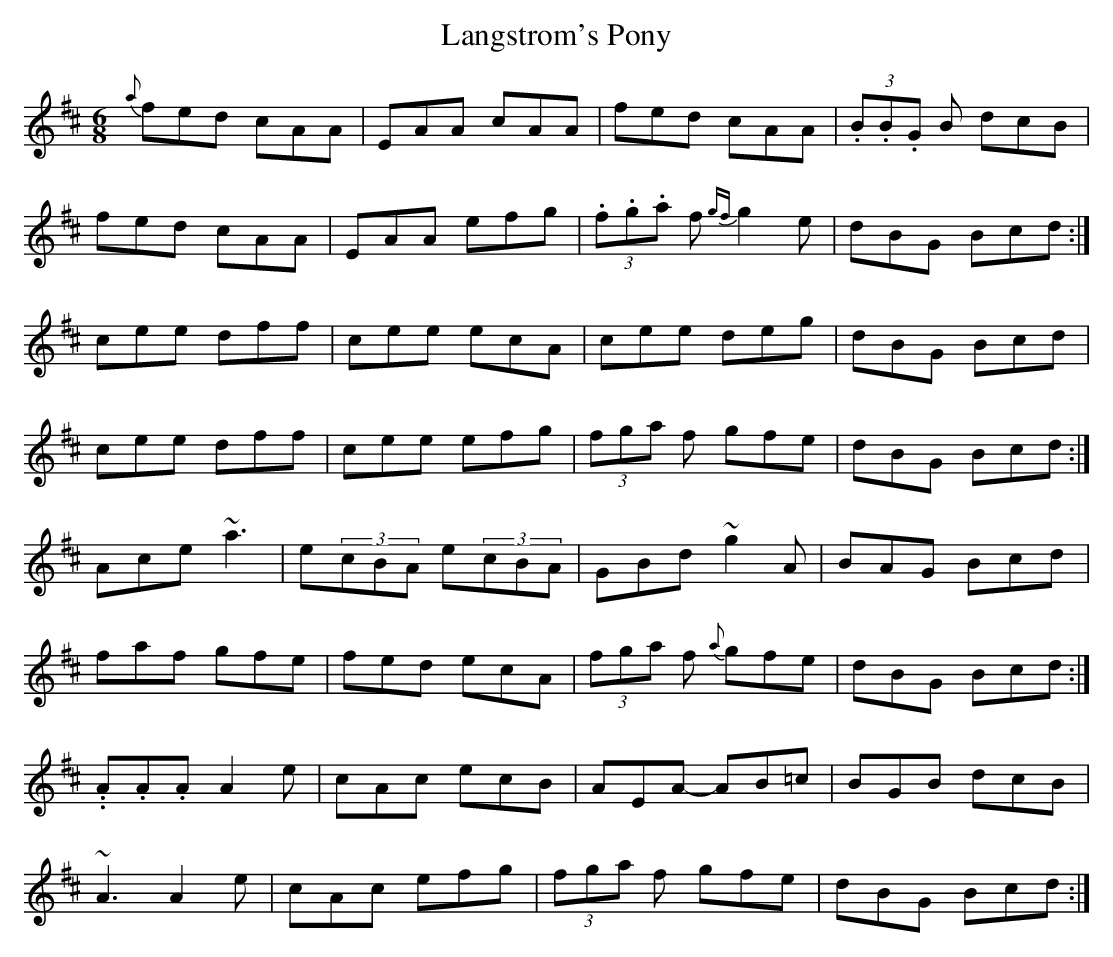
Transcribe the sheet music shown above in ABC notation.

X:1
T:Langstrom's Pony
M:6/8
L:1/8
K:D
{a}fed cAA|EAA cAA|fed cAA|(3.B.B.G B dcB|
fed cAA|EAA efg|(3.f.g.a f {gf}g2e|dBG Bcd:|
cee dff|cee ecA|cee deg|dBG Bcd|
cee dff|cee efg|(3fga f gfe|dBG Bcd:|
Ace ~a3|e(3cBA e(3cBA|GBd ~g2A|BAG Bcd|
faf gfe|fed ecA|(3fga f {a}gfe|dBG Bcd:|
..A.A.A A2e|cAc ecB|AEA -AB=c|BGB dcB|
~A3 A2e|cAc efg|(3fga f gfe|dBG Bcd:|
